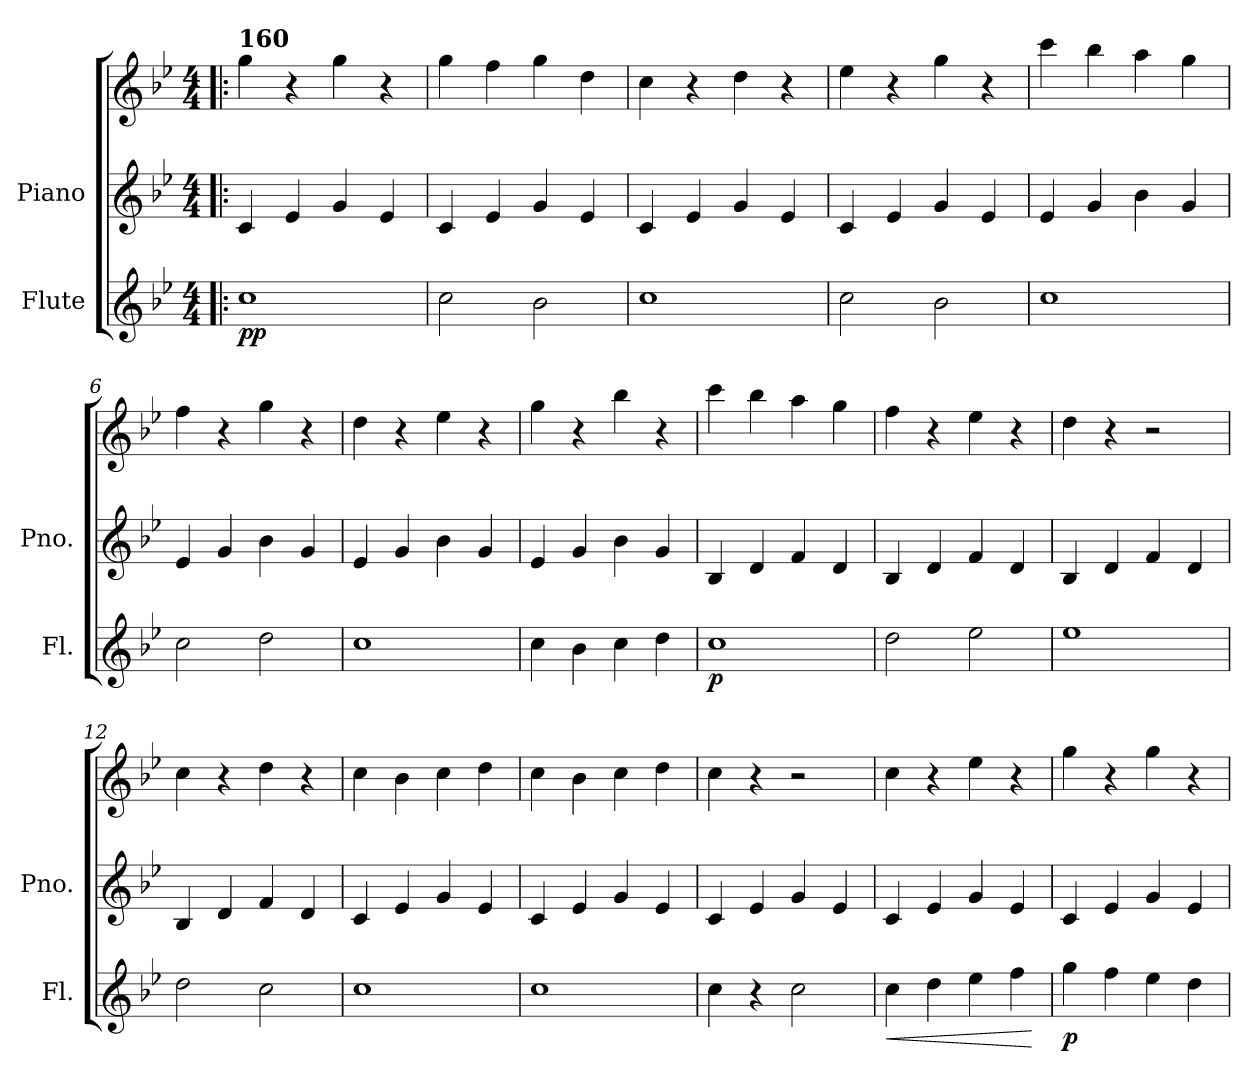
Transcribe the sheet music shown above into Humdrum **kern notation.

**kern	**dynam	**kern	**kern
*part2	*part2	*part1	*part1
*staff3	*staff3	*staff2	*staff1
*I"Flute	*	*I"Piano	*
*I'Fl.	*	*I'Pno.	*
*clefG2	*	*clefG2	*clefG2
*k[b-e-]	*	*k[b-e-]	*k[b-e-]
*M4/4	*	*M4/4	*M4/4
=1!|:	=1!|:	=1!|:	=1!|:
!	!	!	!LO:TX:a:B:t=160
!	!LO:DY:b	!	!
1cc	pp	4c/	4gg\
.	.	4e-/	4r
.	.	4g/	4gg\
.	.	4e-/	4r
=2	=2	=2	=2
2cc\	.	4c/	4gg\
.	.	4e-/	4ff\
2b-\	.	4g/	4gg\
.	.	4e-/	4dd\
=3	=3	=3	=3
1cc	.	4c/	4cc\
.	.	4e-/	4r
.	.	4g/	4dd\
.	.	4e-/	4r
=4	=4	=4	=4
2cc\	.	4c/	4ee-\
.	.	4e-/	4r
2b-\	.	4g/	4gg\
.	.	4e-/	4r
=5	=5	=5	=5
1cc	.	4e-/	4ccc\
.	.	4g/	4bb-\
.	.	4b-\	4aa\
.	.	4g/	4gg\
=6	=6	=6	=6
2cc\	.	4e-/	4ff\
.	.	4g/	4r
2dd\	.	4b-\	4gg\
.	.	4g/	4r
=7	=7	=7	=7
1cc	.	4e-/	4dd\
.	.	4g/	4r
.	.	4b-\	4ee-\
.	.	4g/	4r
!!LO:LB:g=z
=8	=8	=8	=8
4cc\	.	4e-/	4gg\
4b-\	.	4g/	4r
4cc\	.	4b-\	4bb-\
4dd\	.	4g/	4r
=9	=9	=9	=9
!	!LO:DY:b	!	!
1cc	p	4B-/	4ccc\
.	.	4d/	4bb-\
.	.	4f/	4aa\
.	.	4d/	4gg\
=10	=10	=10	=10
2dd\	.	4B-/	4ff\
.	.	4d/	4r
2ee-\	.	4f/	4ee-\
.	.	4d/	4r
=11	=11	=11	=11
1ee-	.	4B-/	4dd\
.	.	4d/	4r
.	.	4f/	2r
.	.	4d/	.
=12	=12	=12	=12
2dd\	.	4B-/	4cc\
.	.	4d/	4r
2cc\	.	4f/	4dd\
.	.	4d/	4r
=13	=13	=13	=13
1cc	.	4c/	4cc\
.	.	4e-/	4b-\
.	.	4g/	4cc\
.	.	4e-/	4dd\
=14	=14	=14	=14
1cc	.	4c/	4cc\
.	.	4e-/	4b-\
.	.	4g/	4cc\
.	.	4e-/	4dd\
=15	=15	=15	=15
4cc\	.	4c/	4cc\
4r	.	4e-/	4r
2cc\	.	4g/	2r
.	.	4e-/	.
!!LO:LB:g=z
=16	=16	=16	=16
!	!LO:HP:b	!	!
4cc\	<	4c/	4cc\
4dd\	.	4e-/	4r
4ee-\	.	4g/	4ee-\
4ff\	.	4e-/	4r
.	[	.	.
=17	=17	=17	=17
!	!LO:DY:b	!	!
4gg\	p	4c/	4gg\
4ff\	.	4e-/	4r
4ee-\	.	4g/	4gg\
4dd\	.	4e-/	4r
=	=	=	=
*-	*-	*-	*-
